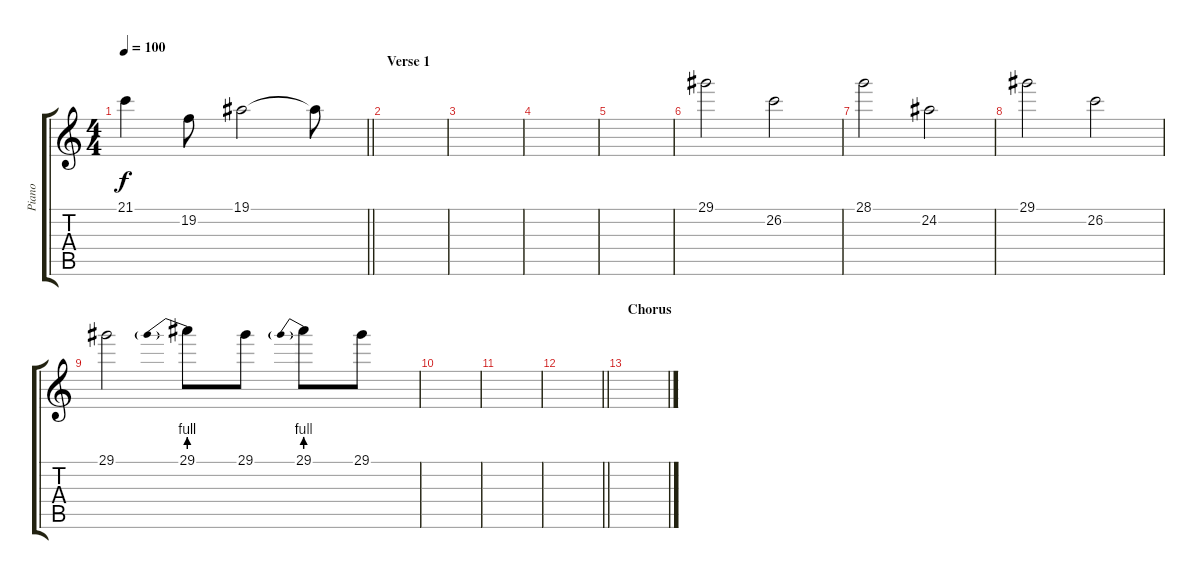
\track ("Piano" "Piano") {instrument acousticgrandpiano}
\staff {score tabs}
\tuning (Eb4 Bb3 Gb3 Db3 Ab2 Db2) {hide}
\ts (4 4)
\tempo 100
\clef g2
\barLineRight lightlight
\ks c
21.1{t}.4{dy f} 19.2.8 19.1.2 19.1{t}.8 |
\section ("" "Verse 1")
|
|
|
|
29.1.2 26.2.2 |
28.1.2 24.2.2 |
29.1.2 26.2.2 |
29.1.2 29.1{be (prebend 0 4 60 4)}.8 29.1.8 29.1{be (prebend 0 4 60 4)}.8 29.1.8 |
|
|
\barLineRight lightlight
|
\section ("" "Chorus ")
